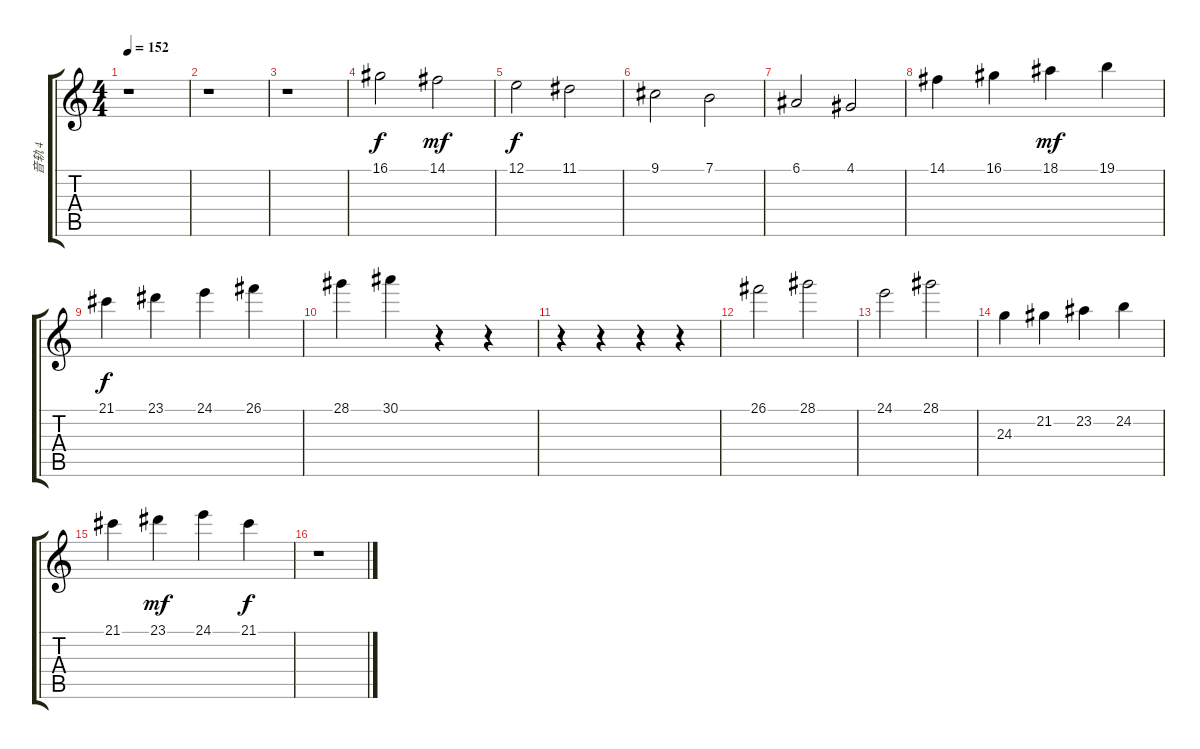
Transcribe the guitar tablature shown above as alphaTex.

\track ("音轨 4" "音轨 4") {instrument stringensemble1}
\staff {score tabs}
\tuning (E4 B3 G3 D3 A2 E2) {hide}
\ts (4 4)
\tempo 152
\clef g2
\ks c
r.1{dy mf} |
r.1 |
r.1 |
16.1.2{dy f} 14.1.2{dy mf} |
12.1.2{dy f} 11.1.2 |
9.1.2 7.1.2 |
6.1.2 4.1.2 |
14.1.4 16.1.4 18.1.4{dy mf} 19.1.4 |
21.1.4{dy f} 23.1.4 24.1.4 26.1.4 |
28.1.4 30.1.4 r.4 r.4 |
r.4 r.4 r.4 r.4 |
26.1.2 28.1.2 |
24.1.2 28.1.2 |
24.3.4 21.2.4 23.2.4 24.2.4 |
21.1.4 23.1.4{dy mf} 24.1.4 21.1.4{dy f} |
r.1
